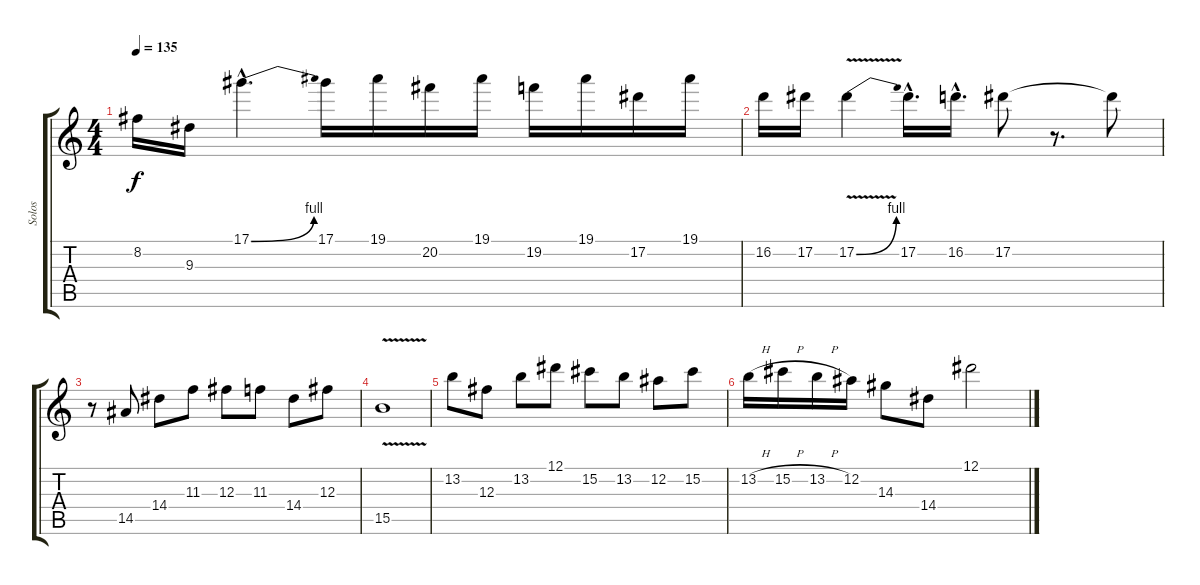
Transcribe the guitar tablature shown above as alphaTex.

\track ("Solos" "Solos") {instrument overdrivenguitar}
\staff {score tabs}
\tuning (Eb4 Bb3 Gb3 Db3 Ab2 Eb2) {hide}
\ts (4 4)
\tempo 135
\clef g2
\ks c
8.2.16{dy f} 9.3.16 17.1{be (bend 0 0 60 4) hac}.4{d} 17.1.16 19.1.16 20.2.16 19.1.16 19.2.16 19.1.16 17.2.16 19.1.16 |
16.2.16 17.2.16 17.2{be (bend 0 0 60 4) v}.4 17.2{hac}.16{d} 16.2{hac}.16{d} 17.2.8 r.8{d} 17.2{t}.8 |
r.8 14.5.8 14.4.8 11.3.8 12.3.8 11.3.8 14.4.8 12.3.8 |
15.5{v}.1 |
13.2.8 12.3.8 13.2.8 12.1.8 15.2.8 13.2.8 12.2.8 15.2.8 |
13.2{h}.16 15.2{h}.16 13.2{h}.16 12.2.16 14.3.8 14.4.8 12.1.2
